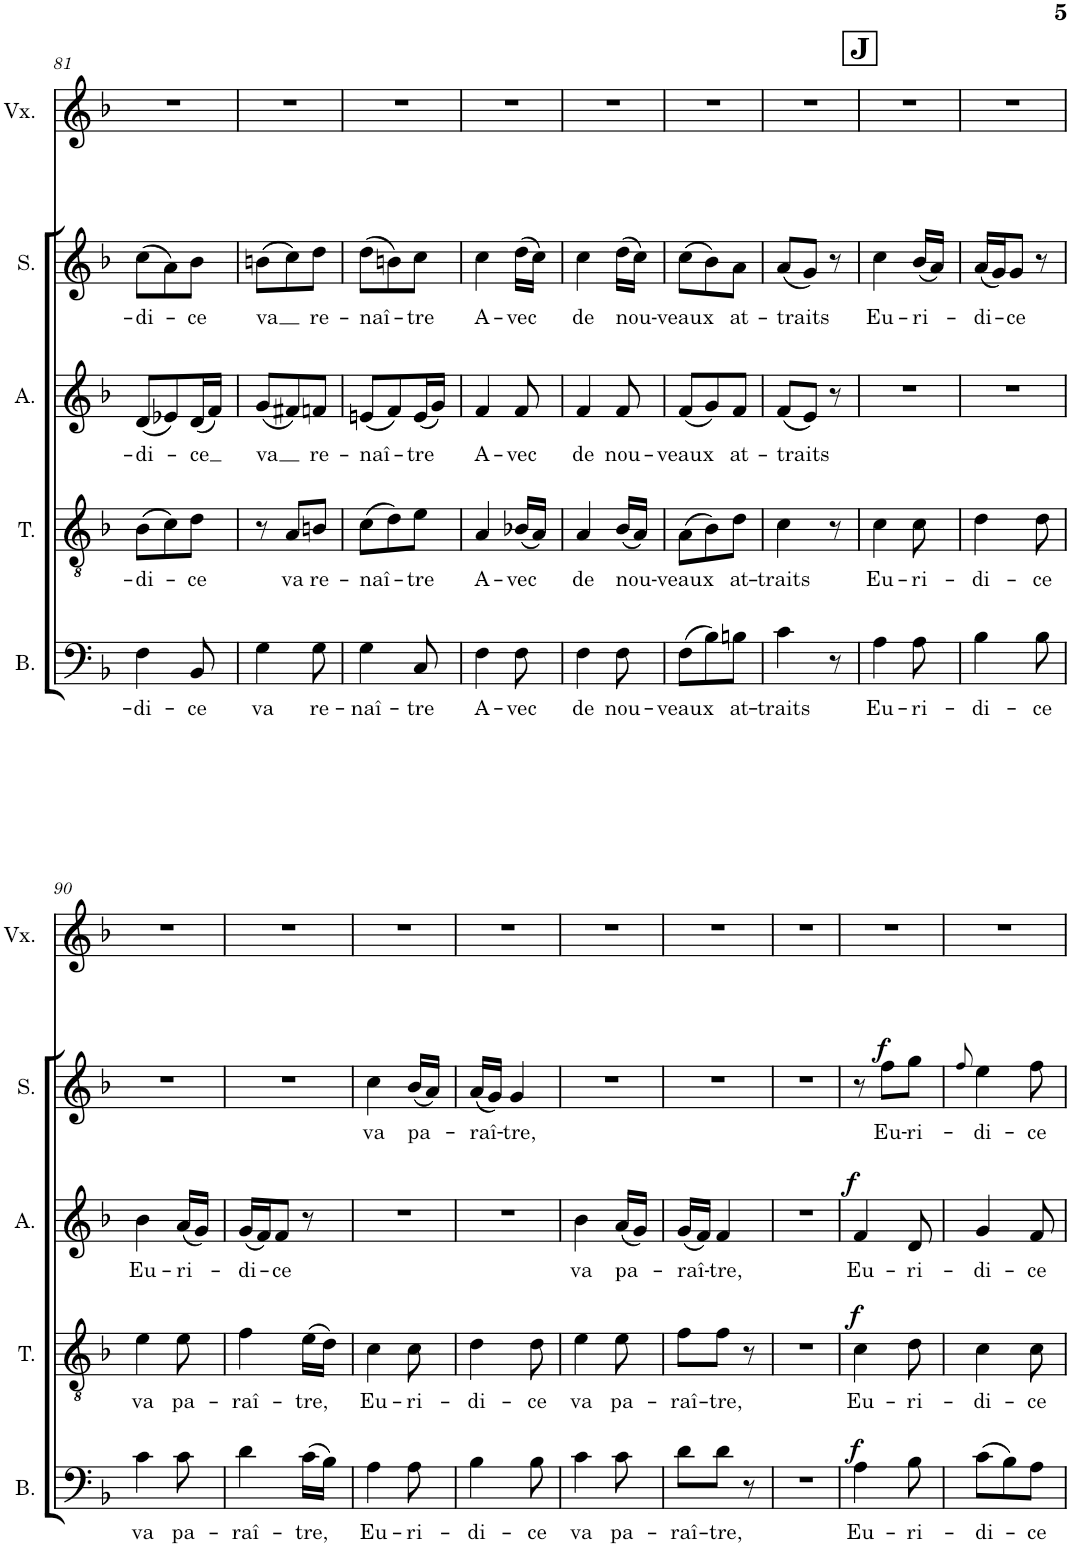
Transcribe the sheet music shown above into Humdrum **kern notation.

**kern	**text	**dynam	**kern	**text	**dynam	**kern	**text	**dynam	**kern	**text	**dynam	**kern
*part5	*part5	*part5	*part4	*part4	*part4	*part3	*part3	*part3	*part2	*part2	*part2	*part1
*staff5	*staff5	*staff5	*staff4	*staff4	*staff4	*staff3	*staff3	*staff3	*staff2	*staff2	*staff2	*staff1
*I"Bass	*	*	*I"Tenor	*	*	*I"Alto	*	*	*I"Soprano	*	*	*I"Voix
*I'B.	*	*	*I'T.	*	*	*I'A.	*	*	*I'S.	*	*	*I'Vx.
!!LO:PB:g=z
*clefF4	*	*	*clefGv2	*	*	*clefG2	*	*	*clefG2	*	*	*clefG2
*k[b-]	*	*	*k[b-]	*	*	*k[b-]	*	*	*k[b-]	*	*	*k[b-]
*M3/8	*	*	*M3/8	*	*	*M3/8	*	*	*M3/8	*	*	*M3/8
=81	=81	=81	=81	=81	=81	=81	=81	=81	=81	=81	=81	=81
!	!LO:LY:b	!	!	!LO:LY:b	!	!	!LO:LY:b	!	!	!LO:LY:b	!	!
4F\	-di-	.	(8B-\L	-di-	.	(8d/L	-di-	.	(8cc\L	-di-	.	4.r
.	.	.	8c\)	.	.	8e-X/)	.	.	8a\)	.	.	.
!	!LO:LY:b	!	!	!LO:LY:b	!	!	!LO:LY:b	!	!	!LO:LY:b	!	!
8BB-/	ce	.	8d\J	ce	.	(16d/L	ce	.	8b-\J	ce	.	.
.	.	.	.	.	.	16f/JJ)	.	.	.	.	.	.
=82	=82	=82	=82	=82	=82	=82	=82	=82	=82	=82	=82	=82
!	!LO:LY:b	!	!	!	!	!	!LO:LY:b	!	!	!LO:LY:b	!	!
4G\	va	.	8r	.	.	(8g/L	va	.	(8bn\L	va	.	4.r
!	!	!	!	!LO:LY:b	!	!	!	!	!	!	!	!
.	.	.	8A/L	va	.	8f#X/)	.	.	8cc\)	.	.	.
!	!LO:LY:b	!	!	!LO:LY:b	!	!	!LO:LY:b	!	!	!LO:LY:b	!	!
8G\	re-	.	8Bn/J	re-	.	8fn/J	re-	.	8dd\J	re-	.	.
=83	=83	=83	=83	=83	=83	=83	=83	=83	=83	=83	=83	=83
!	!LO:LY:b	!	!	!LO:LY:b	!	!	!LO:LY:b	!	!	!LO:LY:b	!	!
4G\	-naî-	.	(8c\L	-naî-	.	(8en/L	-naî-	.	(8dd\L	-naî-	.	4.r
.	.	.	8d\)	.	.	8f/)	.	.	8bn\)	.	.	.
!	!LO:LY:b	!	!	!LO:LY:b	!	!	!LO:LY:b	!	!	!LO:LY:b	!	!
8C/	-tre	.	8e\J	-tre	.	(16e/L	-tre	.	8cc\J	-tre	.	.
.	.	.	.	.	.	16g/JJ)	.	.	.	.	.	.
=84	=84	=84	=84	=84	=84	=84	=84	=84	=84	=84	=84	=84
!	!LO:LY:b	!	!	!LO:LY:b	!	!	!LO:LY:b	!	!	!LO:LY:b	!	!
4F\	A-	.	4A/	A-	.	4f/	A-	.	4cc\	A-	.	4.r
!	!LO:LY:b	!	!	!LO:LY:b	!	!	!LO:LY:b	!	!	!LO:LY:b	!	!
8F\	-vec	.	(16B-X/LL	-vec	.	8f/	-vec	.	(16dd\LL	-vec	.	.
.	.	.	16A/JJ)	.	.	.	.	.	16cc\JJ)	.	.	.
=85	=85	=85	=85	=85	=85	=85	=85	=85	=85	=85	=85	=85
!	!LO:LY:b	!	!	!LO:LY:b	!	!	!LO:LY:b	!	!	!LO:LY:b	!	!
4F\	de	.	4A/	de	.	4f/	de	.	4cc\	de	.	4.r
!	!LO:LY:b	!	!	!LO:LY:b	!	!	!LO:LY:b	!	!	!LO:LY:b	!	!
8F\	nou-	.	(16B-/LL	nou-	.	8f/	nou-	.	(16dd\LL	nou-	.	.
.	.	.	16A/JJ)	.	.	.	.	.	16cc\JJ)	.	.	.
=86	=86	=86	=86	=86	=86	=86	=86	=86	=86	=86	=86	=86
!	!LO:LY:b	!	!	!LO:LY:b	!	!	!LO:LY:b	!	!	!LO:LY:b	!	!
(8F\L	-veaux	.	(8A\L	-veaux	.	(8f/L	-veaux	.	(8cc\L	-veaux	.	4.r
8B-\)	.	.	8B-\)	.	.	8g/)	.	.	8b-\)	.	.	.
!	!LO:LY:b	!	!	!LO:LY:b	!	!	!LO:LY:b	!	!	!LO:LY:b	!	!
8Bn\J	at-	.	8d\J	at-	.	8f/J	at-	.	8a\J	at-	.	.
=87	=87	=87	=87	=87	=87	=87	=87	=87	=87	=87	=87	=87
!	!LO:LY:b	!	!	!LO:LY:b	!	!	!LO:LY:b	!	!	!LO:LY:b	!	!
4c\	-traits	.	4c\	-traits	.	(8f/L	-traits	.	(8a/L	-traits	.	4.r
.	.	.	.	.	.	8e/J)	.	.	8g/J)	.	.	.
8r	.	.	8r	.	.	8r	.	.	8r	.	.	.
!!LO:REH:place=s1:a:B:cj:fs=14:t=J
=88	=88	=88	=88	=88	=88	=88	=88	=88	=88	=88	=88	=88
!	!LO:LY:b	!	!	!LO:LY:b	!	!	!	!	!	!LO:LY:b	!	!
4A\	Eu-	.	4c\	Eu-	.	4.r	.	.	4cc\	Eu-	.	4.r
!	!LO:LY:b	!	!	!LO:LY:b	!	!	!	!	!	!LO:LY:b	!	!
8A\	-ri-	.	8c\	-ri-	.	.	.	.	(16b-/LL	-ri-	.	.
.	.	.	.	.	.	.	.	.	16a/JJ)	.	.	.
=89	=89	=89	=89	=89	=89	=89	=89	=89	=89	=89	=89	=89
!	!LO:LY:b	!	!	!LO:LY:b	!	!	!	!	!	!LO:LY:b	!	!
4B-\	-di-	.	4d\	-di-	.	4.r	.	.	(16a/LL	-di-	.	4.r
.	.	.	.	.	.	.	.	.	16g/J)	.	.	.
!	!	!	!	!	!	!	!	!	!	!LO:LY:b	!	!
.	.	.	.	.	.	.	.	.	8g/J	-ce	.	.
!	!LO:LY:b	!	!	!LO:LY:b	!	!	!	!	!	!	!	!
8B-\	-ce	.	8d\	-ce	.	.	.	.	8r	.	.	.
!!LO:LB:g=z
=90	=90	=90	=90	=90	=90	=90	=90	=90	=90	=90	=90	=90
!	!LO:LY:b	!	!	!LO:LY:b	!	!	!LO:LY:b	!	!	!	!	!
4c\	va	.	4e\	va	.	4b-\	Eu-	.	4.r	.	.	4.r
!	!LO:LY:b	!	!	!LO:LY:b	!	!	!LO:LY:b	!	!	!	!	!
8c\	pa-	.	8e\	pa-	.	(16a/LL	-ri-	.	.	.	.	.
.	.	.	.	.	.	16g/JJ)	.	.	.	.	.	.
=91	=91	=91	=91	=91	=91	=91	=91	=91	=91	=91	=91	=91
!	!LO:LY:b	!	!	!LO:LY:b	!	!	!LO:LY:b	!	!	!	!	!
4d\	-raî-	.	4f\	-raî-	.	(16g/LL	-di-	.	4.r	.	.	4.r
.	.	.	.	.	.	16f/J)	.	.	.	.	.	.
!	!	!	!	!	!	!	!LO:LY:b	!	!	!	!	!
.	.	.	.	.	.	8f/J	-ce	.	.	.	.	.
!	!LO:LY:b	!	!	!LO:LY:b	!	!	!	!	!	!	!	!
(16c\LL	-tre,	.	(16e\LL	-tre,	.	8r	.	.	.	.	.	.
16B-\JJ)	.	.	16d\JJ)	.	.	.	.	.	.	.	.	.
=92	=92	=92	=92	=92	=92	=92	=92	=92	=92	=92	=92	=92
!	!LO:LY:b	!	!	!LO:LY:b	!	!	!	!	!	!LO:LY:b	!	!
4A\	Eu-	.	4c\	Eu-	.	4.r	.	.	4cc\	va	.	4.r
!	!LO:LY:b	!	!	!LO:LY:b	!	!	!	!	!	!LO:LY:b	!	!
8A\	-ri-	.	8c\	-ri-	.	.	.	.	(16b-/LL	pa-	.	.
.	.	.	.	.	.	.	.	.	16a/JJ)	.	.	.
=93	=93	=93	=93	=93	=93	=93	=93	=93	=93	=93	=93	=93
!	!LO:LY:b	!	!	!LO:LY:b	!	!	!	!	!	!LO:LY:b	!	!
4B-\	-di-	.	4d\	-di-	.	4.r	.	.	(16a/LL	-raî-	.	4.r
.	.	.	.	.	.	.	.	.	16g/JJ)	.	.	.
!	!	!	!	!	!	!	!	!	!	!LO:LY:b	!	!
.	.	.	.	.	.	.	.	.	4g/	-tre,	.	.
!	!LO:LY:b	!	!	!LO:LY:b	!	!	!	!	!	!	!	!
8B-\	-ce	.	8d\	-ce	.	.	.	.	.	.	.	.
=94	=94	=94	=94	=94	=94	=94	=94	=94	=94	=94	=94	=94
!	!LO:LY:b	!	!	!LO:LY:b	!	!	!LO:LY:b	!	!	!	!	!
4c\	va	.	4e\	va	.	4b-\	va	.	4.r	.	.	4.r
!	!LO:LY:b	!	!	!LO:LY:b	!	!	!LO:LY:b	!	!	!	!	!
8c\	pa-	.	8e\	pa-	.	(16a/LL	pa-	.	.	.	.	.
.	.	.	.	.	.	16g/JJ)	.	.	.	.	.	.
=95	=95	=95	=95	=95	=95	=95	=95	=95	=95	=95	=95	=95
!	!LO:LY:b	!	!	!LO:LY:b	!	!	!LO:LY:b	!	!	!	!	!
8d\L	-raî-	.	8f\L	-raî-	.	(16g/LL	-raî-	.	4.r	.	.	4.r
.	.	.	.	.	.	16f/JJ)	.	.	.	.	.	.
!	!LO:LY:b	!	!	!LO:LY:b	!	!	!LO:LY:b	!	!	!	!	!
8d\J	tre,	.	8f\J	tre,	.	4f/	-tre,	.	.	.	.	.
8r	.	.	8r	.	.	.	.	.	.	.	.	.
=96	=96	=96	=96	=96	=96	=96	=96	=96	=96	=96	=96	=96
4.r	.	.	4.r	.	.	4.r	.	.	4.r	.	.	4.r
=97	=97	=97	=97	=97	=97	=97	=97	=97	=97	=97	=97	=97
!	!LO:LY:b	!LO:DY:a	!	!LO:LY:b	!LO:DY:a	!	!LO:LY:b	!LO:DY:a	!	!	!	!
4A\	Eu-	f	4c\	Eu-	f	4f/	Eu-	f	8r	.	.	4.r
!	!	!	!	!	!	!	!	!	!	!LO:LY:b	!LO:DY:a	!
.	.	.	.	.	.	.	.	.	8ff\L	Eu-	f	.
!	!LO:LY:b	!	!	!LO:LY:b	!	!	!LO:LY:b	!	!	!LO:LY:b	!	!
8B-\	-ri-	.	8d\	-ri-	.	8d/	-ri-	.	8gg\J	-ri-	.	.
=98	=98	=98	=98	=98	=98	=98	=98	=98	=98	=98	=98	=98
.	.	.	.	.	.	.	.	.	8qff/	.	.	.
!	!LO:LY:b	!	!	!LO:LY:b	!	!	!LO:LY:b	!	!	!LO:LY:b	!	!
(8c\L	-di-	.	4c\	-di-	.	4g/	-di-	.	4ee\	-di-	.	4.r
8B-\)	.	.	.	.	.	.	.	.	.	.	.	.
!	!LO:LY:b	!	!	!LO:LY:b	!	!	!LO:LY:b	!	!	!LO:LY:b	!	!
8A\J	-ce	.	8c\	-ce	.	8f/	-ce	.	8ff\	-ce	.	.
=	=	=	=	=	=	=	=	=	=	=	=	=
*-	*-	*-	*-	*-	*-	*-	*-	*-	*-	*-	*-	*-
